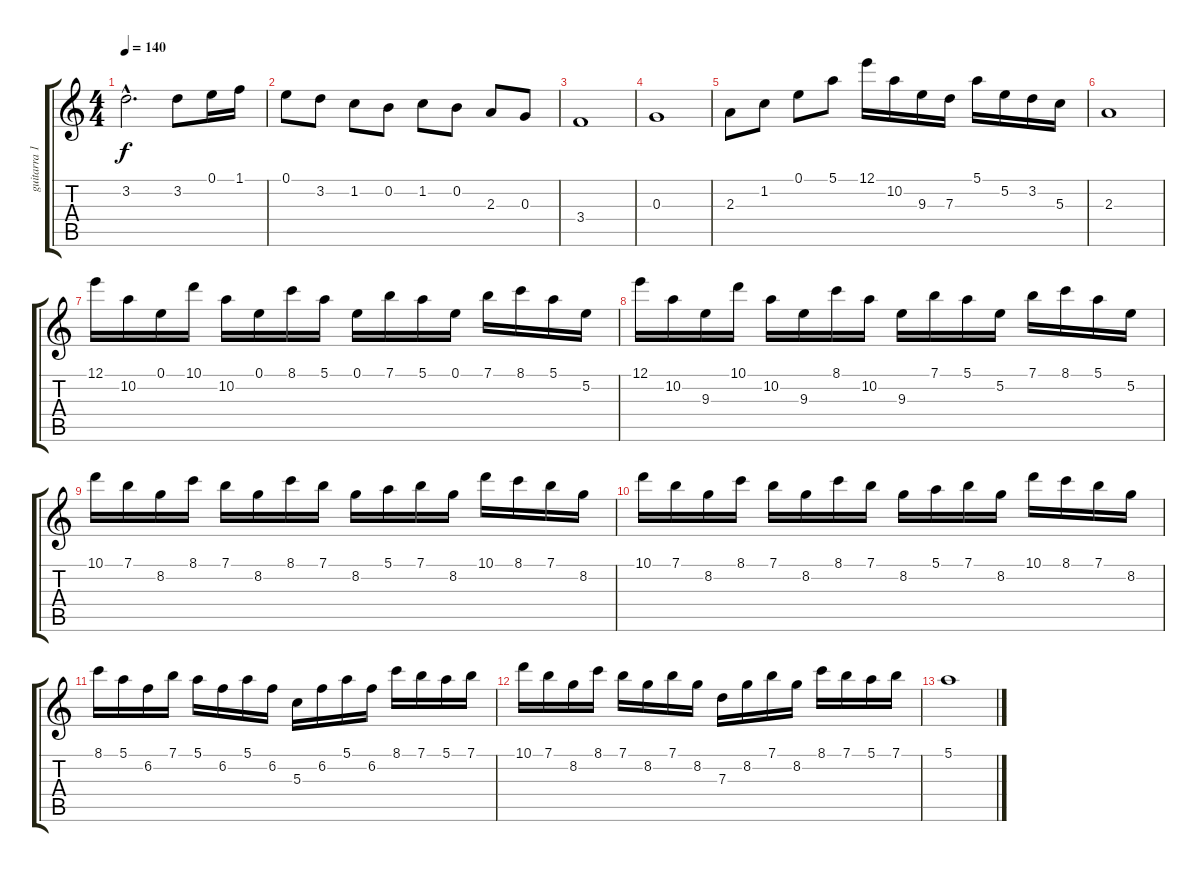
\track ("guitarra 1" "guitarra 1") {instrument distortionguitar}
\staff {score tabs}
\tuning (E4 B3 G3 D3 A2 D2) {hide}
\ts (4 4)
\tempo 140
\clef g2
\ks c
3.2{hac}.2{d dy f} 3.2.8 0.1.16 1.1.16 |
0.1.8 3.2.8 1.2.8 0.2.8 1.2.8 0.2.8 2.3.8 0.3.8 |
3.4.1 |
0.3.1 |
2.3.8 1.2.8 0.1.8 5.1.8 12.1.16 10.2.16 9.3.16 7.3.16 5.1.16 5.2.16 3.2.16 5.3.16 |
2.3.1 |
12.1.16 10.2.16 0.1.16 10.1.16 10.2.16 0.1.16 8.1.16 5.1.16 0.1.16 7.1.16 5.1.16 0.1.16 7.1.16 8.1.16 5.1.16 5.2.16 |
12.1.16 10.2.16 9.3.16 10.1.16 10.2.16 9.3.16 8.1.16 10.2.16 9.3.16 7.1.16 5.1.16 5.2.16 7.1.16 8.1.16 5.1.16 5.2.16 |
10.1.16 7.1.16 8.2.16 8.1.16 7.1.16 8.2.16 8.1.16 7.1.16 8.2.16 5.1.16 7.1.16 8.2.16 10.1.16 8.1.16 7.1.16 8.2.16 |
10.1.16 7.1.16 8.2.16 8.1.16 7.1.16 8.2.16 8.1.16 7.1.16 8.2.16 5.1.16 7.1.16 8.2.16 10.1.16 8.1.16 7.1.16 8.2.16 |
8.1.16 5.1.16 6.2.16 7.1.16 5.1.16 6.2.16 5.1.16 6.2.16 5.3.16 6.2.16 5.1.16 6.2.16 8.1.16 7.1.16 5.1.16 7.1.16 |
10.1.16 7.1.16 8.2.16 8.1.16 7.1.16 8.2.16 7.1.16 8.2.16 7.3.16 8.2.16 7.1.16 8.2.16 8.1.16 7.1.16 5.1.16 7.1.16 |
5.1.1
